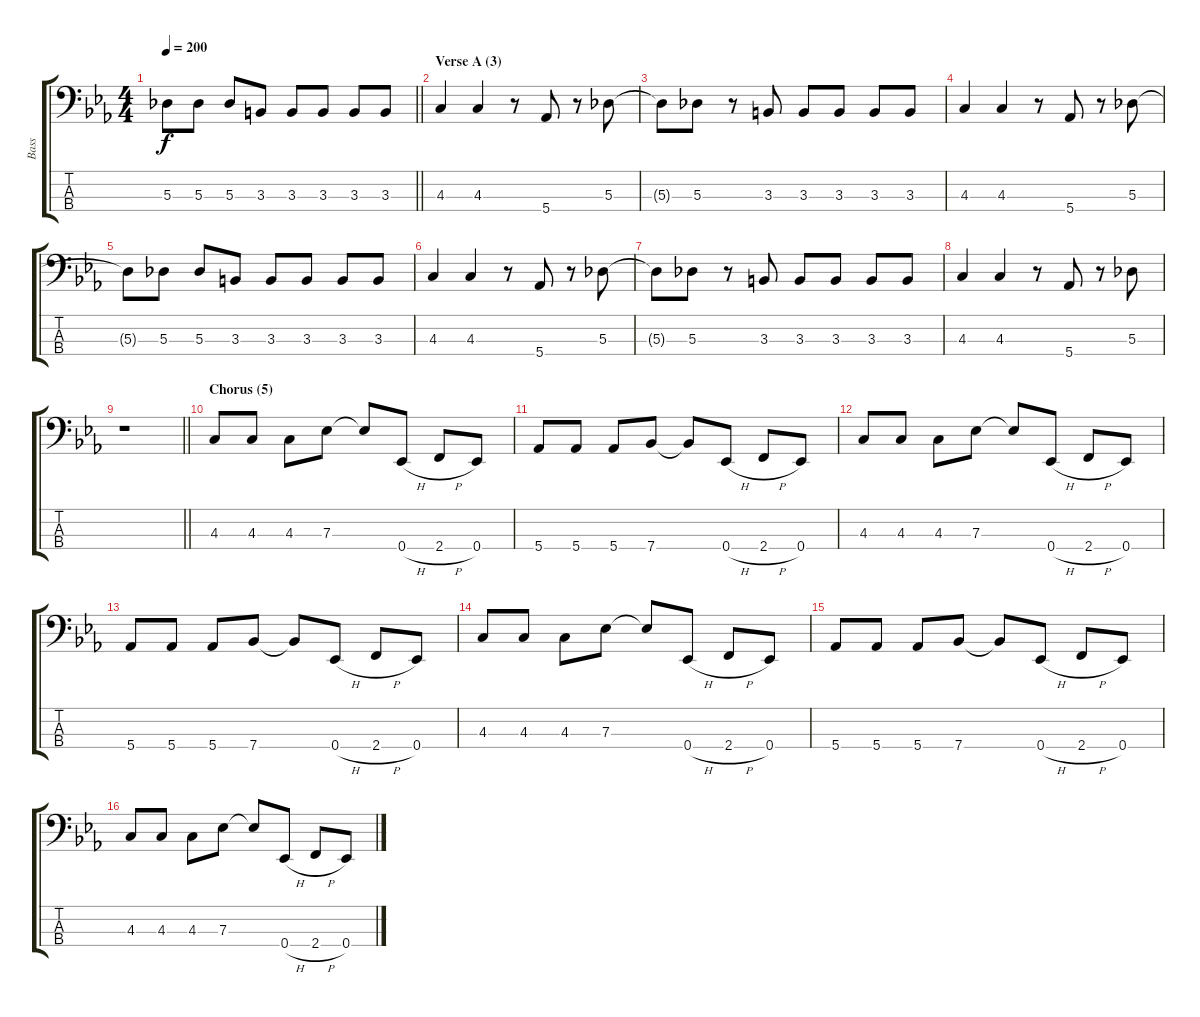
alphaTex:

\track ("Bass" "Bass") {instrument electricbasspick}
\staff {score tabs}
\tuning (Gb2 Db2 Ab1 Eb1) {hide}
\ts (4 4)
\tempo 200
\clef f4
\barLineRight lightlight
\ks cminor
5.3.8{dy f} 5.3.8 5.3.8 3.3.8 3.3.8 3.3.8 3.3.8 3.3.8 |
\section ("" "Verse A (3)")
4.3.4 4.3.4 r.8 5.4.8 r.8 5.3.8 |
5.3{t}.8 5.3.8 r.8 3.3.8 3.3.8 3.3.8 3.3.8 3.3.8 |
4.3.4 4.3.4 r.8 5.4.8 r.8 5.3.8 |
5.3{t}.8 5.3.8 5.3.8 3.3.8 3.3.8 3.3.8 3.3.8 3.3.8 |
4.3.4 4.3.4 r.8 5.4.8 r.8 5.3.8 |
5.3{t}.8 5.3.8 r.8 3.3.8 3.3.8 3.3.8 3.3.8 3.3.8 |
4.3.4 4.3.4 r.8 5.4.8 r.8 5.3.8 |
\barLineRight lightlight
r.1 |
\section ("" "Chorus (5)")
4.3.8 4.3.8 4.3.8 7.3.8 7.3{t}.8 0.4{h}.8 2.4{h}.8 0.4.8 |
5.4.8 5.4.8 5.4.8 7.4.8 7.4{t}.8 0.4{h}.8 2.4{h}.8 0.4.8 |
4.3.8 4.3.8 4.3.8 7.3.8 7.3{t}.8 0.4{h}.8 2.4{h}.8 0.4.8 |
5.4.8 5.4.8 5.4.8 7.4.8 7.4{t}.8 0.4{h}.8 2.4{h}.8 0.4.8 |
4.3.8 4.3.8 4.3.8 7.3.8 7.3{t}.8 0.4{h}.8 2.4{h}.8 0.4.8 |
5.4.8 5.4.8 5.4.8 7.4.8 7.4{t}.8 0.4{h}.8 2.4{h}.8 0.4.8 |
4.3.8 4.3.8 4.3.8 7.3.8 7.3{t}.8 0.4{h}.8 2.4{h}.8 0.4.8
